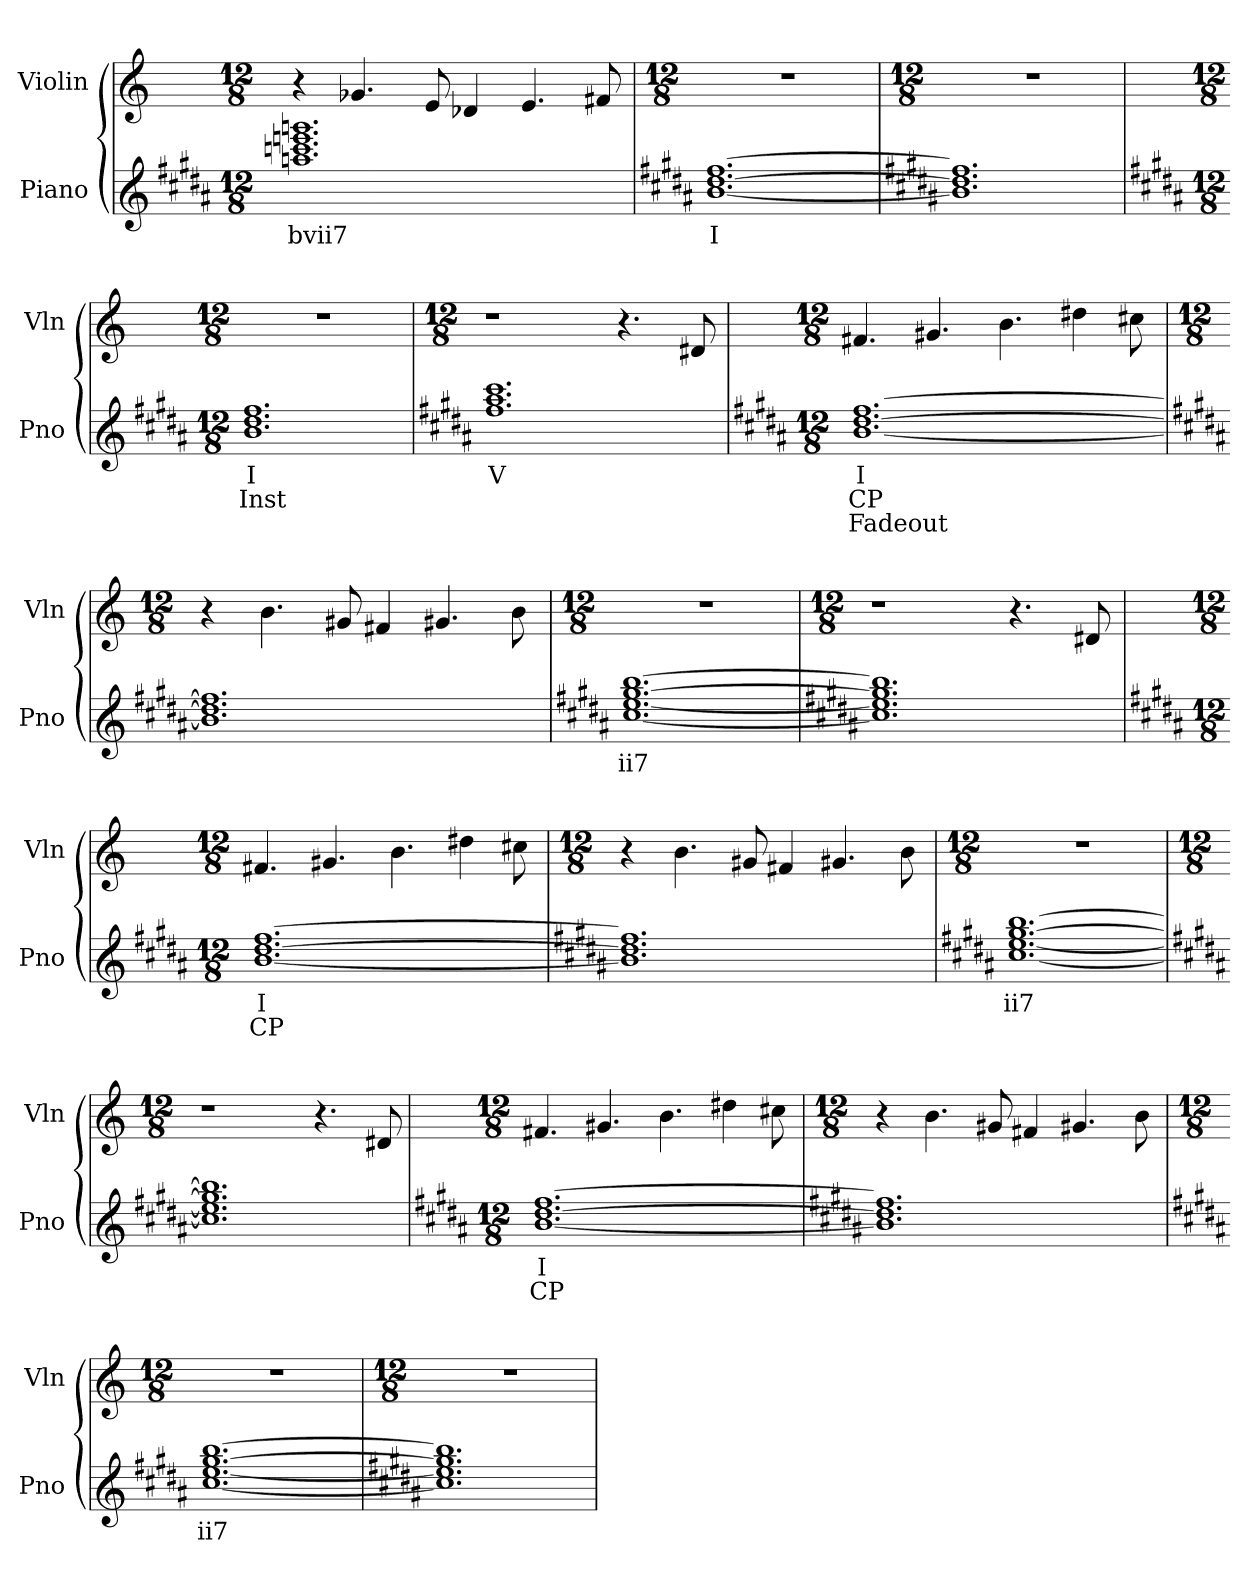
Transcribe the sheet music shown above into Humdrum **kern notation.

**kern	**text	**text	**text	**kern
*part2	*part2	*part2	*part2	*part1
*staff2	*staff2	*staff2	*staff2	*staff1
*I"Piano	*	*	*	*I"Violin
*I'Pno	*	*	*	*I'Vln
*k[f#c#g#d#a#]	*	*	*	*
*B:	*	*	*	*
*M12/8	*	*	*	*M12/8
=	=	=	=	=
1.aan 1.cccn 1.eeen 1.gggn	bvii7	.	.	4r
.	.	.	.	4.g-X
.	.	.	.	8e
.	.	.	.	4d-X
.	.	.	.	4.e
.	.	.	.	8f#X
=	=	=	=	=
*k[f#c#g#d#a#]	*	*	*	*
*B:	*	*	*	*
*	*	*	*	*M12/8
[1.b [1.dd# [1.ff#	I	.	.	1.r
=	=	=	=	=
*k[f#c#g#d#a#]	*	*	*	*
*B:	*	*	*	*
*	*	*	*	*M12/8
1.b] 1.dd#] 1.ff#]	.	.	.	1.r
=	=	=	=	=
*k[f#c#g#d#a#]	*	*	*	*
*B:	*	*	*	*
*M12/8	*	*	*	*M12/8
1.b 1.dd# 1.ff#	I	Inst	.	1.r
=	=	=	=	=
*k[f#c#g#d#a#]	*	*	*	*
*B:	*	*	*	*
*	*	*	*	*M12/8
1.ff# 1.aa# 1.ccc#	V	.	.	1r
.	.	.	.	4.r
.	.	.	.	8d#X
=	=	=	=	=
*k[f#c#g#d#a#]	*	*	*	*
*B:	*	*	*	*
*M12/8	*	*	*	*M12/8
[1.b [1.dd# [1.ff#	I	CP	Fadeout	4.f#X
.	.	.	.	4.g#X
.	.	.	.	4.b
.	.	.	.	4dd#X
.	.	.	.	8cc#X
=	=	=	=	=
*k[f#c#g#d#a#]	*	*	*	*
*B:	*	*	*	*
*	*	*	*	*M12/8
1.b] 1.dd#] 1.ff#]	.	.	.	4r
.	.	.	.	4.b
.	.	.	.	8g#X
.	.	.	.	4f#X
.	.	.	.	4.g#X
.	.	.	.	8b
=	=	=	=	=
*k[f#c#g#d#a#]	*	*	*	*
*B:	*	*	*	*
*	*	*	*	*M12/8
[1.cc# [1.ee [1.gg# [1.bb	ii7	.	.	1.r
=	=	=	=	=
*k[f#c#g#d#a#]	*	*	*	*
*B:	*	*	*	*
*	*	*	*	*M12/8
1.cc#] 1.ee] 1.gg#] 1.bb]	.	.	.	1r
.	.	.	.	4.r
.	.	.	.	8d#X
=	=	=	=	=
*k[f#c#g#d#a#]	*	*	*	*
*B:	*	*	*	*
*M12/8	*	*	*	*M12/8
[1.b [1.dd# [1.ff#	I	CP	.	4.f#X
.	.	.	.	4.g#X
.	.	.	.	4.b
.	.	.	.	4dd#X
.	.	.	.	8cc#X
=	=	=	=	=
*k[f#c#g#d#a#]	*	*	*	*
*B:	*	*	*	*
*	*	*	*	*M12/8
1.b] 1.dd#] 1.ff#]	.	.	.	4r
.	.	.	.	4.b
.	.	.	.	8g#X
.	.	.	.	4f#X
.	.	.	.	4.g#X
.	.	.	.	8b
=	=	=	=	=
*k[f#c#g#d#a#]	*	*	*	*
*B:	*	*	*	*
*	*	*	*	*M12/8
[1.cc# [1.ee [1.gg# [1.bb	ii7	.	.	1.r
=	=	=	=	=
*k[f#c#g#d#a#]	*	*	*	*
*B:	*	*	*	*
*	*	*	*	*M12/8
1.cc#] 1.ee] 1.gg#] 1.bb]	.	.	.	1r
.	.	.	.	4.r
.	.	.	.	8d#X
=	=	=	=	=
*k[f#c#g#d#a#]	*	*	*	*
*B:	*	*	*	*
*M12/8	*	*	*	*M12/8
[1.b [1.dd# [1.ff#	I	CP	.	4.f#X
.	.	.	.	4.g#X
.	.	.	.	4.b
.	.	.	.	4dd#X
.	.	.	.	8cc#X
=	=	=	=	=
*k[f#c#g#d#a#]	*	*	*	*
*B:	*	*	*	*
*	*	*	*	*M12/8
1.b] 1.dd#] 1.ff#]	.	.	.	4r
.	.	.	.	4.b
.	.	.	.	8g#X
.	.	.	.	4f#X
.	.	.	.	4.g#X
.	.	.	.	8b
=	=	=	=	=
*k[f#c#g#d#a#]	*	*	*	*
*B:	*	*	*	*
*	*	*	*	*M12/8
[1.cc# [1.ee [1.gg# [1.bb	ii7	.	.	1.r
=	=	=	=	=
*k[f#c#g#d#a#]	*	*	*	*
*B:	*	*	*	*
*	*	*	*	*M12/8
1.cc#] 1.ee] 1.gg#] 1.bb]	.	.	.	1.r
=	=	=	=	=
*-	*-	*-	*-	*-
